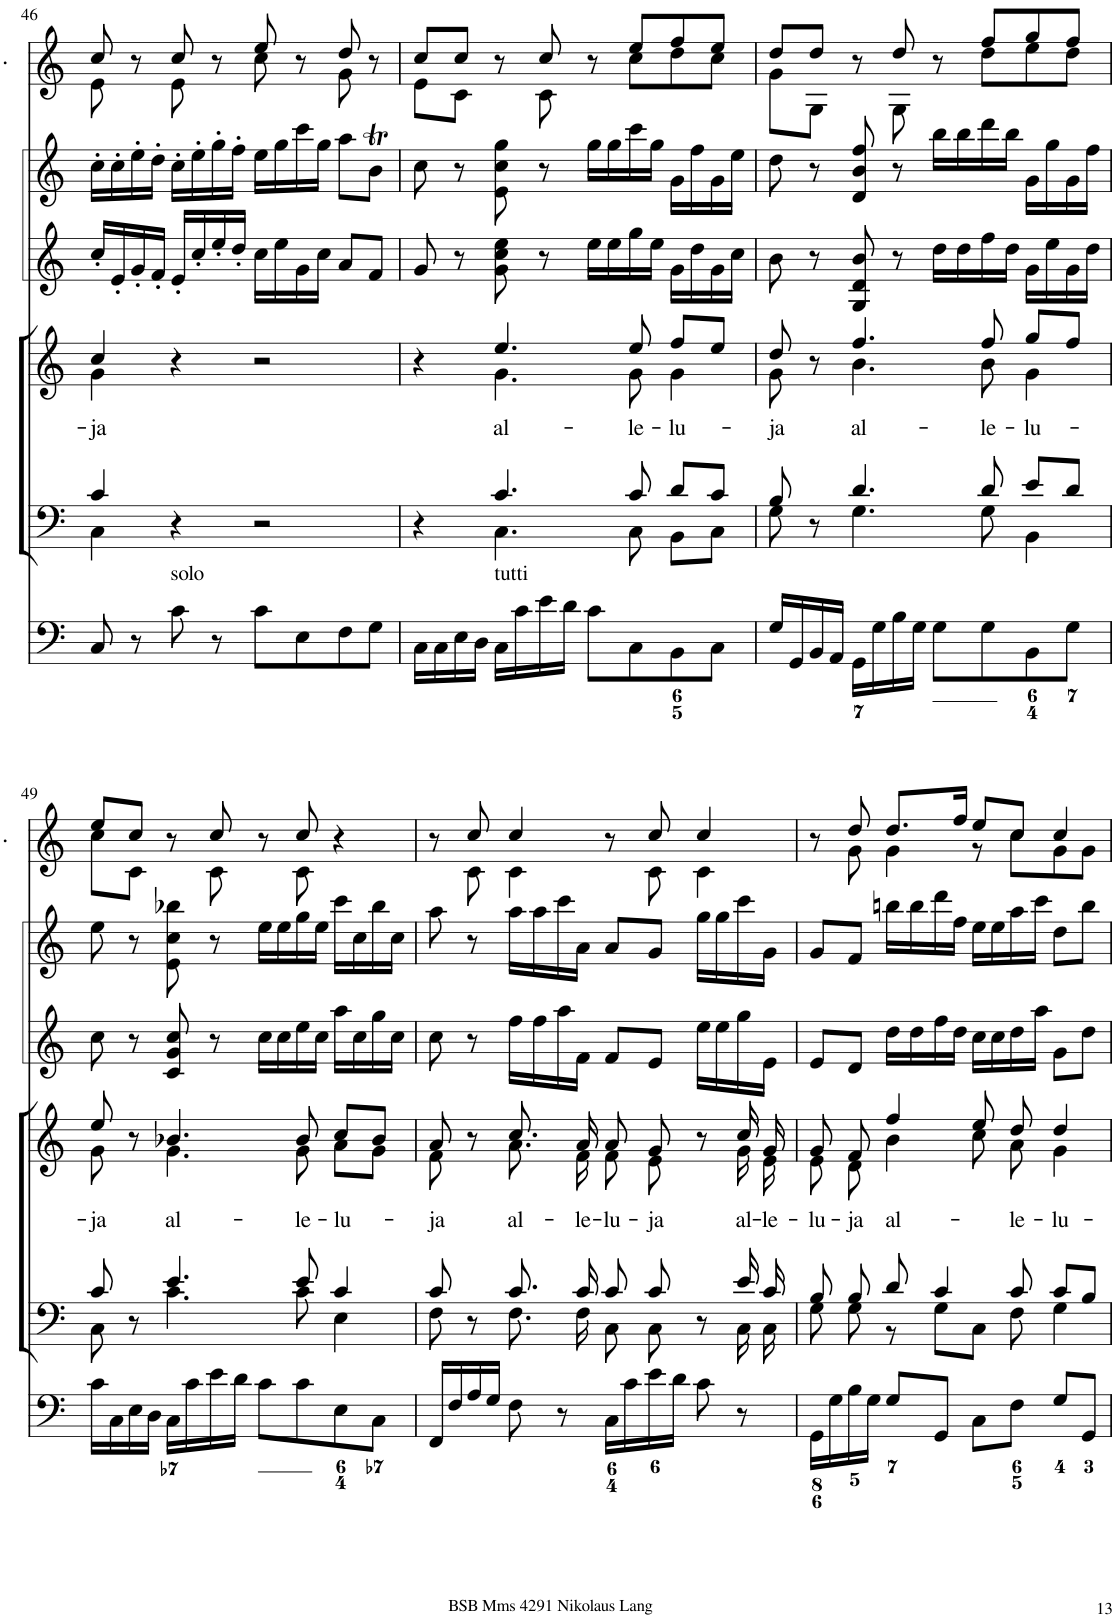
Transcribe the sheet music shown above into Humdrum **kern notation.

**kern	**kern	**kern	**text	**kern	**kern	**kern
*part6	*part5	*part4	*part4	*part3	*part2	*part1
*staff6	*staff5	*staff4	*staff4	*staff3	*staff2	*staff1
*I"[Organ]	*I"Voice	*I"Voice	*	*I"[Violino 2]	*I"[Violino 1]	*I"Clarini in C
*	*	*	*	*I'Vln	*I'Vln	*
!!LO:PB:g=z
*clefF4	*clefF4	*clefG2	*	*clefG2	*clefG2	*clefG2
*k[]	*k[]	*k[]	*	*k[]	*k[]	*k[]
*M4/4	*M4/4	*M4/4	*	*M4/4	*M4/4	*M4/4
*met(c)	*met(c)	*met(c)	*	*met(c)	*met(c)	*met(c)
=46	=46	=46	=46	=46	=46	=46
*	*^	*	*	*	*	*
!	!	!	!	!LO:LY:b	!	!	!
*	*	*	*^	*	*	*	*^
8C/	4c/	4C\	4cc/	4g\	-ja	16cc'/LL	16cc'\LL	8cc/	8e\
.	.	.	.	.	.	16e'/	16cc'\	.	.
8r	.	.	.	.	.	16g'/	16ee'\	8r	8ryy
.	.	.	.	.	.	16f'/JJ	16dd'\JJ	.	.
!LO:TX:a:t=solo	!	!	!	!	!	!	!	!	!
8c\	4r	2.ryy	4r	2.ryy	.	16e'/LL	16cc'\LL	8cc/	8e\
.	.	.	.	.	.	16cc'/	16ee'\	.	.
8r	.	.	.	.	.	16ee'/	16gg'\	8r	8ryy
.	.	.	.	.	.	16dd'/JJ	16ff'\JJ	.	.
8c\L	2r	.	2r	.	.	16cc\LL	16ee\LL	8ee/	8cc\
.	.	.	.	.	.	16ee\	16gg\	.	.
8E\	.	.	.	.	.	16g\	16ccc\	8r	8ryy
.	.	.	.	.	.	16cc\JJ	16gg\JJ	.	.
8F\	.	.	.	.	.	8a/L	8aa\L	8dd/	8g\
8G\J	.	.	.	.	.	8f/J	8bt\J	8r	8ryy
=47	=47	=47	=47	=47	=47	=47	=47	=47	=47
16C\LL	4r	4ryy	4r	4ryy	.	8g/	8cc\	8cc/L	8e\L
16C\	.	.	.	.	.	.	.	.	.
16E\	.	.	.	.	.	8r	8r	8cc/J	8c\J
16D\JJ	.	.	.	.	.	.	.	.	.
!LO:TX:a:t=tutti	!	!	!	!	!	!	!	!	!
!	!	!	!	!	!LO:LY:b	!	!	!	!
16C\LL	4.c/	4.C\	4.ee/	4.g\	al-	8g\ 8cc\ 8ee\	8e\ 8cc\ 8gg\	8r	8ryy
16c\	.	.	.	.	.	.	.	.	.
16e\	.	.	.	.	.	8r	8r	8cc/	8c\
16d\JJ	.	.	.	.	.	.	.	.	.
8c\L	.	.	.	.	.	16ee\LL	16gg\LL	8r	8ryy
.	.	.	.	.	.	16ee\	16gg\	.	.
!	!	!	!	!	!LO:LY:b	!	!	!	!
8C\	8c/	8C\	8ee/	8g\	-le-	16gg\	16ccc\	8ee/L	8cc\L
.	.	.	.	.	.	16ee\JJ	16gg\JJ	.	.
!	!	!	!	!	!LO:LY:b	!	!	!	!
8BB\	8d/L	8BB\L	8ff/L	4g\	-lu-	16g\LL	16g\LL	8ff/	8dd\
.	.	.	.	.	.	16dd\	16ff\	.	.
8C\J	8c/J	8C\J	8ee/J	.	.	16g\	16g\	8ee/J	8cc\J
.	.	.	.	.	.	16cc\JJ	16ee\JJ	.	.
=48	=48	=48	=48	=48	=48	=48	=48	=48	=48
!	!	!	!	!	!LO:LY:b	!	!	!	!
16G/LL	8B/	8G\	8dd/	8g\	-ja	8b\	8dd\	8dd/L	8g\L
16GG/	.	.	.	.	.	.	.	.	.
16BB/	8r	8ryy	8r	8ryy	.	8r	8r	8dd/J	8G\J
16AA/JJ	.	.	.	.	.	.	.	.	.
!	!	!	!	!	!LO:LY:b	!	!	!	!
16GG\LL	4.d/	4.G\	4.ff/	4.b\	al-	8G/ 8d/ 8b/	8d/ 8b/ 8ff/	8r	8ryy
16G\	.	.	.	.	.	.	.	.	.
16B\	.	.	.	.	.	8r	8r	8dd/	8G\
16G\JJ	.	.	.	.	.	.	.	.	.
8G\L	.	.	.	.	.	16dd\LL	16bb\LL	8r	8ryy
.	.	.	.	.	.	16dd\	16bb\	.	.
!	!	!	!	!	!LO:LY:b	!	!	!	!
8G\	8d/	8G\	8ff/	8b\	-le-	16ff\	16ddd\	8ff/L	8dd\L
.	.	.	.	.	.	16dd\JJ	16bb\JJ	.	.
!	!	!	!	!	!LO:LY:b	!	!	!	!
8BB\	8e/L	4BB\	8gg/L	4g\	-lu-	16g\LL	16g\LL	8gg/	8ee\
.	.	.	.	.	.	16ee\	16gg\	.	.
8G\J	8d/J	.	8ff/J	.	.	16g\	16g\	8ff/J	8dd\J
.	.	.	.	.	.	16dd\JJ	16ff\JJ	.	.
!!LO:LB:g=z	!!
=49	=49	=49	=49	=49	=49	=49	=49	=49	=49
!	!	!	!	!	!LO:LY:b	!	!	!	!
16c\LL	8c/	8C\	8ee/	8g\	-ja	8cc\	8ee\	8ee/L	8cc\L
16C\	.	.	.	.	.	.	.	.	.
16E\	8r	8ryy	8r	8ryy	.	8r	8r	8cc/J	8c\J
16D\JJ	.	.	.	.	.	.	.	.	.
!	!	!	!	!	!LO:LY:b	!	!	!	!
16C\LL	4.e/	4.c\	4.b-X/	4.g\	al-	8c/ 8g/ 8cc/	8e\ 8cc\ 8bb-X\	8r	8ryy
16c\	.	.	.	.	.	.	.	.	.
16e\	.	.	.	.	.	8r	8r	8cc/	8c\
16d\JJ	.	.	.	.	.	.	.	.	.
8c\L	.	.	.	.	.	16cc\LL	16ee\LL	8r	8ryy
.	.	.	.	.	.	16cc\	16ee\	.	.
!	!	!	!	!	!LO:LY:b	!	!	!	!
8c\	8e/	8c\	8b-/	8g\	-le-	16ee\	16gg\	8cc/	8c\
.	.	.	.	.	.	16cc\JJ	16ee\JJ	.	.
!	!	!	!	!	!LO:LY:b	!	!	!	!
8E\	4c/	4E\	8cc/L	8a\L	-lu-	16aa\LL	16ccc\LL	4r	4ryy
.	.	.	.	.	.	16cc\	16cc\	.	.
8C\J	.	.	8b-/J	8g\J	.	16gg\	16bb-\	.	.
.	.	.	.	.	.	16cc\JJ	16cc\JJ	.	.
=50	=50	=50	=50	=50	=50	=50	=50	=50	=50
!	!	!	!	!	!LO:LY:b	!	!	!	!
16FF/LL	8c/	8F\	8a/	8f\	-ja	8cc\	8aa\	8r	8ryy
16F/	.	.	.	.	.	.	.	.	.
16A/	8r	8ryy	8r	8ryy	.	8r	8r	8cc/	8c\
16G/JJ	.	.	.	.	.	.	.	.	.
!	!	!	!	!	!LO:LY:b	!	!	!	!
8F\	8.c/	8.F\	8.cc/	8.a\	al-	16ff\LL	16aa\LL	4cc/	4c\
.	.	.	.	.	.	16ff\	16aa\	.	.
8r	.	.	.	.	.	16aa\	16ccc\	.	.
!	!	!	!	!	!LO:LY:b	!	!	!	!
.	16c/	16F\	16a/	16f\	-le-	16f\JJ	16a\JJ	.	.
!	!	!	!	!	!LO:LY:b	!	!	!	!
16C\LL	8c/	8C\	8a/	8f\	-lu-	8f/L	8a/L	8r	8ryy
16c\	.	.	.	.	.	.	.	.	.
!	!	!	!	!	!LO:LY:b	!	!	!	!
16e\	8c/	8C\	8g/	8e\	-ja	8e/J	8g/J	8cc/	8c\
16d\JJ	.	.	.	.	.	.	.	.	.
8c\	8r	8ryy	8r	8ryy	.	16ee\LL	16gg\LL	4cc/	4c\
.	.	.	.	.	.	16ee\	16gg\	.	.
!	!	!	!	!	!LO:LY:b	!	!	!	!
8r	16e/	16C\	16cc/	16g\	al-	16gg\	16ccc\	.	.
!	!	!	!	!	!LO:LY:b	!	!	!	!
.	16c/	16C\	16g/	16e\	-le-	16e\JJ	16g\JJ	.	.
=51	=51	=51	=51	=51	=51	=51	=51	=51	=51
!	!	!	!	!	!LO:LY:b	!	!	!	!
16GG\LL	8B/	8G\	8g/	8e\	-lu-	8e/L	8g/L	8r	8ryy
16G\	.	.	.	.	.	.	.	.	.
!	!	!	!	!	!LO:LY:b	!	!	!	!
16B\	8B/	8G\	8f/	8d\	-ja	8d/J	8f/J	8dd/	8g\
16G\JJ	.	.	.	.	.	.	.	.	.
!	!	!	!	!	!LO:LY:b	!	!	!	!
8G/L	8d/	8r	4ff/	4b\	al-	16dd\LL	16bbn\LL	8.dd/L	4g\
.	.	.	.	.	.	16dd\	16bb\	.	.
8GG/J	4c/	8G\L	.	.	.	16ff\	16ddd\	.	.
.	.	.	.	.	.	16dd\JJ	16ff\JJ	16ff/Jk	.
8C\L	.	8C\J	8ee/	8cc\	.	16cc\LL	16ee\LL	8ee/L	8r
.	.	.	.	.	.	16cc\	16ee\	.	.
!	!	!	!	!	!LO:LY:b	!	!	!	!
8F\J	8c/	8F\	8dd/	8a\	-le-	16dd\	16aa\	8cc/J	8cc\L
.	.	.	.	.	.	16aa\JJ	16ccc\JJ	.	.
!	!	!	!	!	!LO:LY:b	!	!	!	!
8G/L	8c/L	4G\	4dd/	4g\	-lu-	8g\L	8dd\L	4cc/	8g\
8GG/J	8B/J	.	.	.	.	8dd\J	8bb\J	.	8g\J
*	*v	*v	*	*	*	*	*	*v	*v
*	*	*v	*v	*	*	*	*
=	=	=	=	=	=	=
*-	*-	*-	*-	*-	*-	*-
